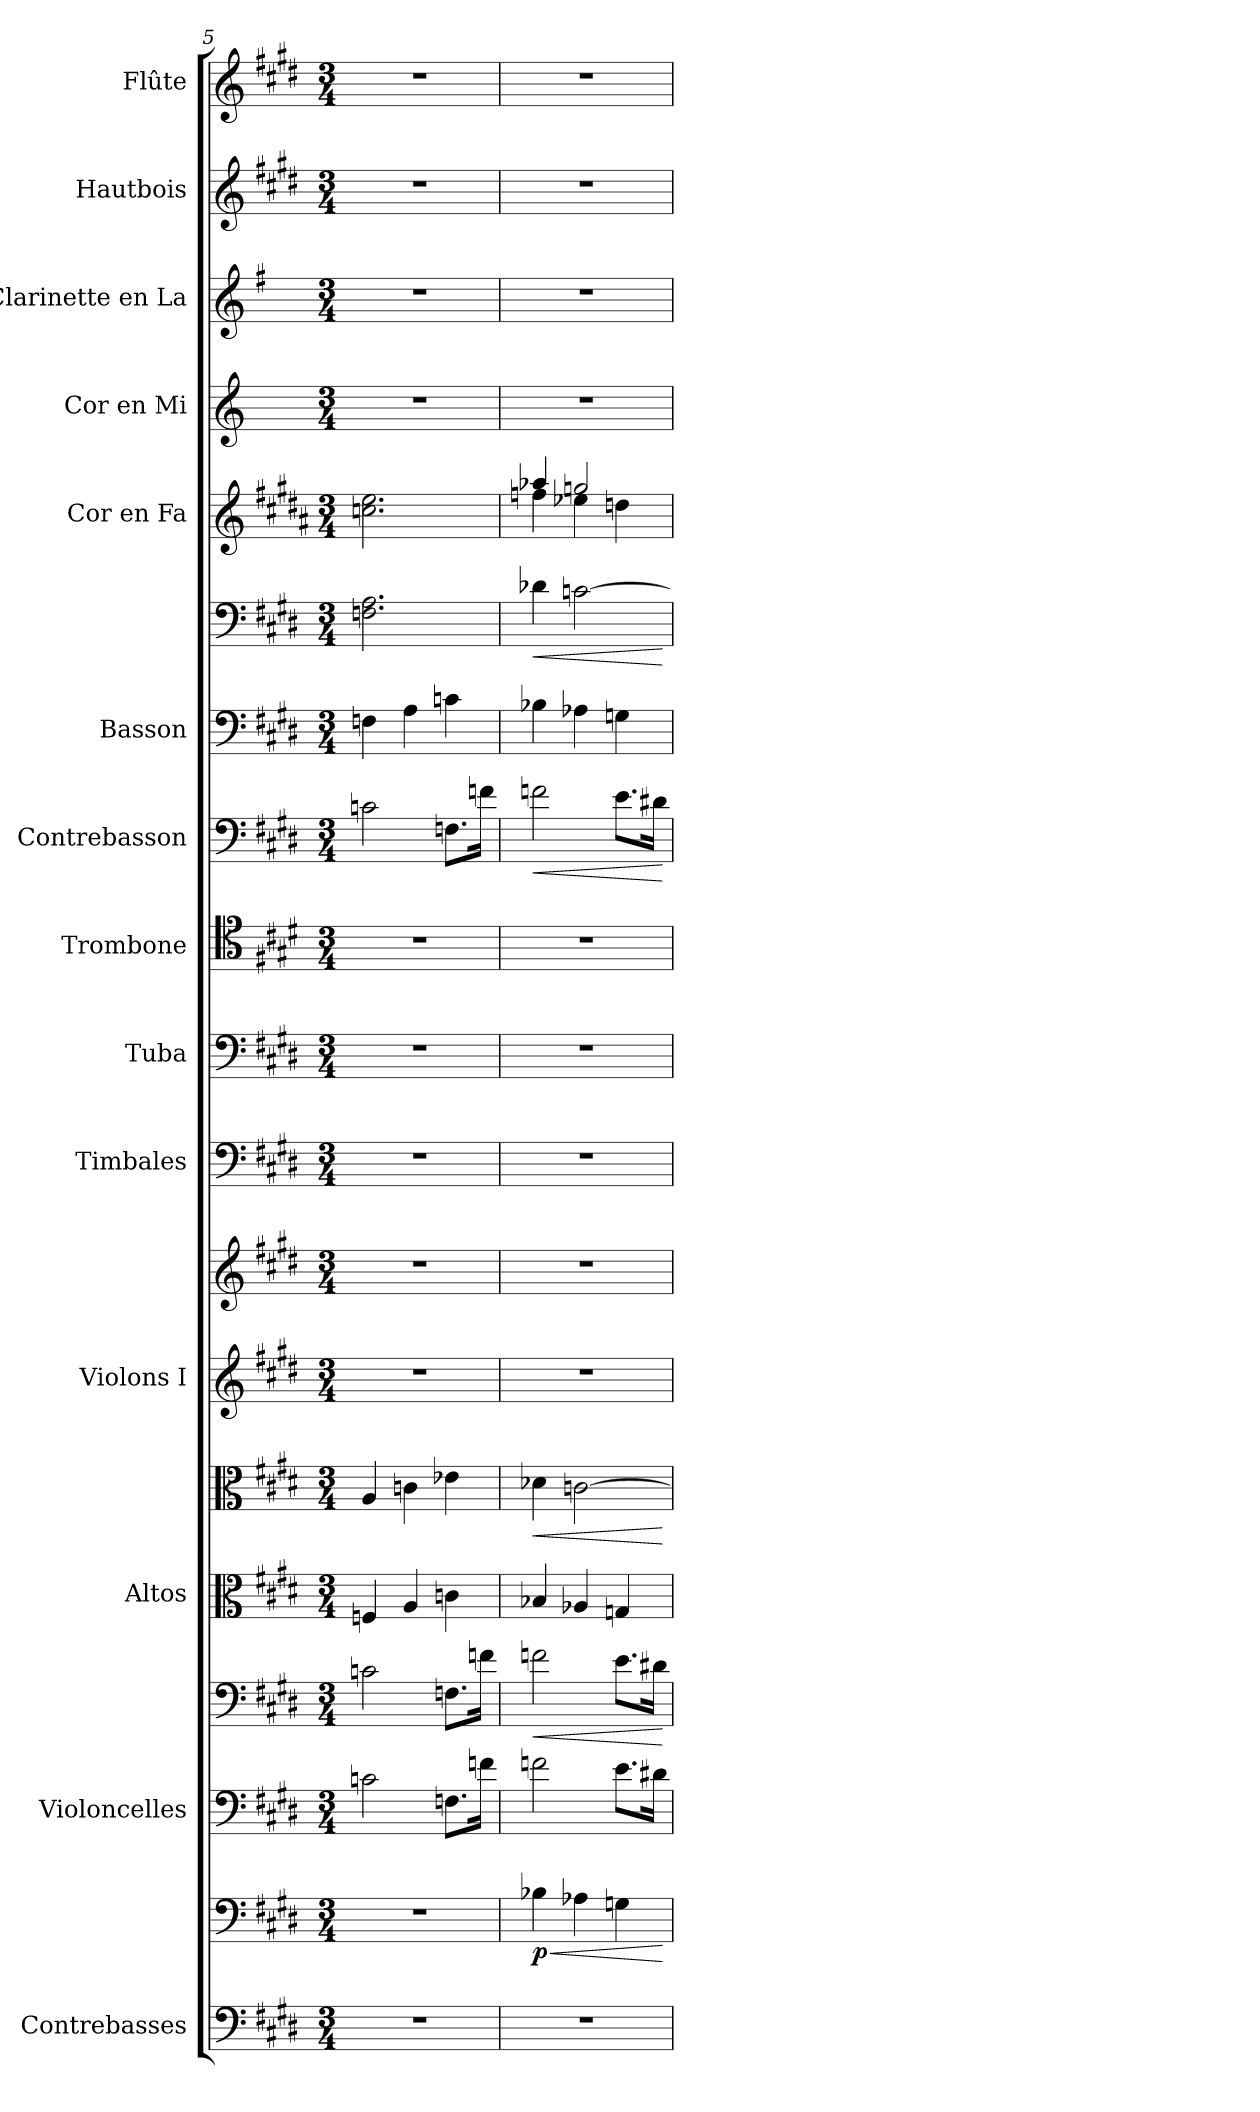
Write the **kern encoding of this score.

**kern	**kern	**dynam	**kern	**kern	**dynam	**kern	**kern	**dynam	**kern	**kern	**kern	**kern	**kern	**kern	**dynam	**kern	**kern	**dynam	**kern	**kern	**kern	**kern	**kern
*part14	*part14	*part14	*part13	*part13	*part13	*part12	*part12	*part12	*part11	*part11	*part10	*part9	*part8	*part7	*part7	*part6	*part6	*part6	*part5	*part4	*part3	*part2	*part1
*staff19	*staff18	*staff18/19	*staff17	*staff16	*staff16/17	*staff15	*staff14	*staff14/15	*staff13	*staff12	*staff11	*staff10	*staff9	*staff8	*staff8	*staff7	*staff6	*staff6/7	*staff5	*staff4	*staff3	*staff2	*staff1
*I"Contrebasses	*	*	*I"Violoncelles	*	*	*I"Altos	*	*	*I"Violons I	*	*I"Timbales	*I"Tuba	*I"Trombone	*I"Contrebasson	*	*I"Basson	*	*	*I"Cor en Fa	*I"Cor en Mi	*I"Clarinette en La	*I"Hautbois	*I"Flûte
*I'Cbs.	*	*	*I'Vlcs	*	*	*I'Alt.	*	*	*I'Vlns. I	*	*I'Timb.	*I'Tba.	*I'Tbn.	*I'Cbsn.	*	*I'Bsn.	*	*	*I'Cor Fa	*I'Cor Mi	*I'Clar. La	*I'Htbs.	*I'Fl.
*clefF4	*clefF4	*	*clefF4	*clefF4	*	*clefC3	*clefC3	*	*clefG2	*clefG2	*clefF4	*clefF4	*clefC4	*clefF4	*	*clefF4	*clefF4	*	*clefG2	*clefG2	*clefG2	*clefG2	*clefG2
*ITrd7c12	*ITrd7c12	*	*	*	*	*	*	*	*	*	*	*	*	*ITrd7c12	*	*	*	*	*ITrd4c7	*ITrd5c8	*ITrd2c3	*	*
*k[f#c#g#d#]	*k[f#c#g#d#]	*	*k[f#c#g#d#]	*k[f#c#g#d#]	*	*k[f#c#g#d#]	*k[f#c#g#d#]	*	*k[f#c#g#d#]	*k[f#c#g#d#]	*k[f#c#g#d#]	*k[f#c#g#d#]	*k[f#c#g#d#]	*k[f#c#g#d#]	*	*k[f#c#g#d#]	*k[f#c#g#d#]	*	*k[f#c#g#d#]	*k[f#c#g#d#]	*k[f#c#g#d#]	*k[f#c#g#d#]	*k[f#c#g#d#]
*M3/4	*M3/4	*	*M3/4	*M3/4	*	*M3/4	*M3/4	*	*M3/4	*M3/4	*M3/4	*M3/4	*M3/4	*M3/4	*	*M3/4	*M3/4	*	*M3/4	*M3/4	*M3/4	*M3/4	*M3/4
=5	=5	=5	=5	=5	=5	=5	=5	=5	=5	=5	=5	=5	=5	=5	=5	=5	=5	=5	=5	=5	=5	=5	=5
2.r	2.r	.	2cn\	2cn\	.	4Fn/	4A/	.	2.r	2.r	2.r	2.r	2.r	2Cn\	.	4Fn\	2.Fn\ 2.A\	.	2.fn\ 2.a\	2.r	2.r	2.r	2.r
.	.	.	.	.	.	4A/	4cn\	.	.	.	.	.	.	.	.	4A\	.	.	.	.	.	.	.
.	.	.	8.Fn\L	8.Fn\L	.	4cn\	4e-X\	.	.	.	.	.	.	8.FFn\L	.	4cn\	.	.	.	.	.	.	.
.	.	.	16fn\Jk	16fn\Jk	.	.	.	.	.	.	.	.	.	16Fn\Jk	.	.	.	.	.	.	.	.	.
=6	=6	=6	=6	=6	=6	=6	=6	=6	=6	=6	=6	=6	=6	=6	=6	=6	=6	=6	=6	=6	=6	=6	=6
!	!	!LO:HP:b	!	!	!LO:HP:b	!	!	!LO:HP:b	!	!	!	!	!	!	!LO:HP:b	!	!	!LO:HP:b	!	!	!	!	!
*	*	*	*	*	*	*	*	*	*	*	*	*	*	*	*	*	*	*	*^	*	*	*	*
!	!	!LO:DY:n=1:b	!	!	!	!	!	!	!	!	!	!	!	!	!	!	!	!	!	!	!	!	!	!
2.r	4BB-X\	< p	2fn\	2fn\	<	4B-X/	4d-X\	<	2.r	2.r	2.r	2.r	2.r	2Fn\	<	4B-X\	4d-X\	<	4dd-X/	4b-X\	2.r	2.r	2.r	2.r
.	4AA-X\	.	.	.	.	4A-X/	[2cn\	.	.	.	.	.	.	.	.	4A-X\	[2cn\	.	2ccn/	4a-X\	.	.	.	.
.	4GGn\	.	8.e\L	8.e\L	.	4Gn/	.	.	.	.	.	.	.	8.E\L	.	4Gn\	.	.	.	4gn\	.	.	.	.
.	.	.	16d#X\Jk	16d#X\Jk	.	.	.	.	.	.	.	.	.	16D#X\Jk	.	.	.	.	.	.	.	.	.	.
*	*	*	*	*	*	*	*	*	*	*	*	*	*	*	*	*	*	*	*v	*v	*	*	*	*
.	.	[	.	.	[	.	.	[	.	.	.	.	.	.	[	.	.	[	.	.	.	.	.
=	=	=	=	=	=	=	=	=	=	=	=	=	=	=	=	=	=	=	=	=	=	=	=
*-	*-	*-	*-	*-	*-	*-	*-	*-	*-	*-	*-	*-	*-	*-	*-	*-	*-	*-	*-	*-	*-	*-	*-
